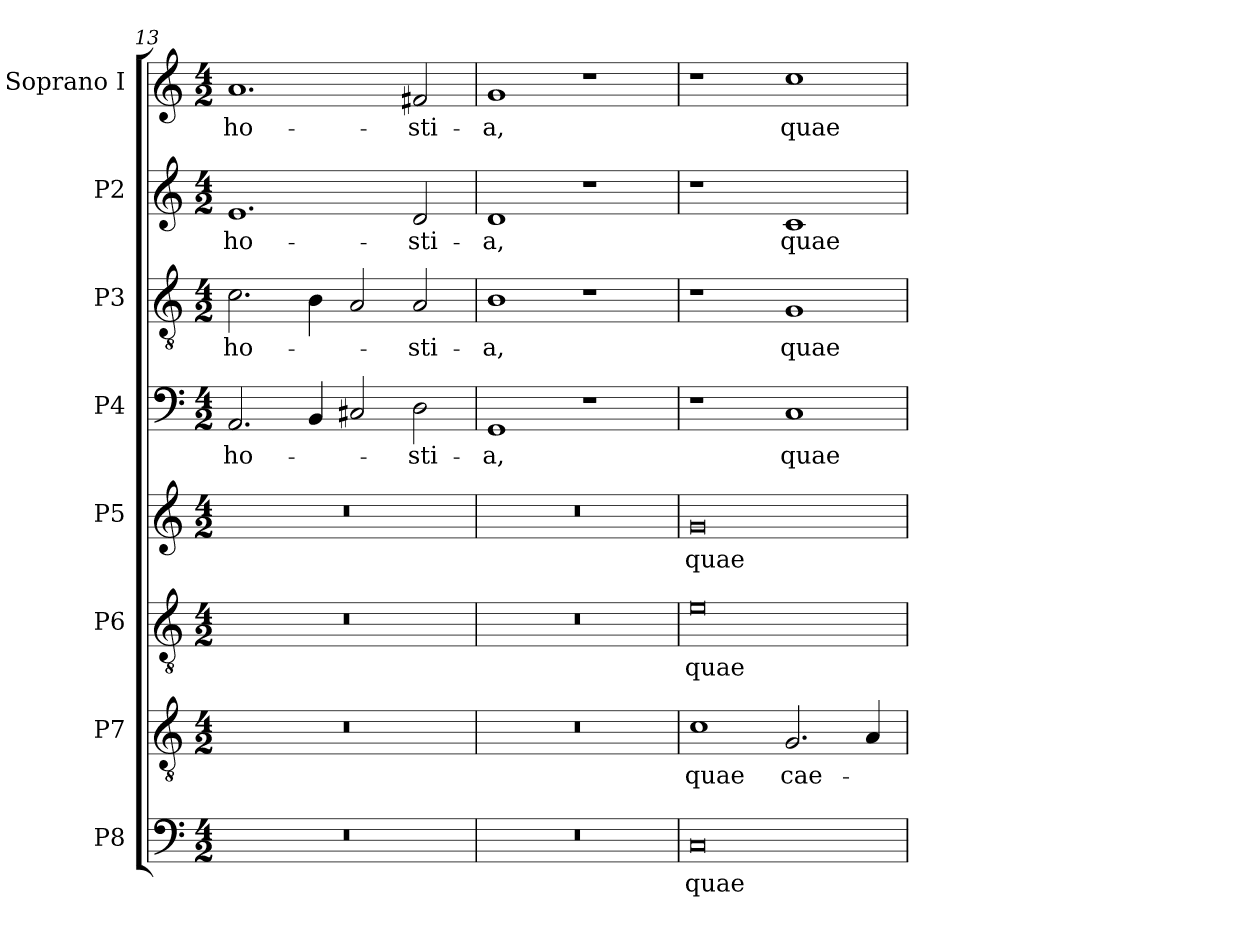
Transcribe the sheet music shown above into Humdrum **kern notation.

**kern	**text	**kern	**text	**kern	**text	**kern	**text	**kern	**text	**kern	**text	**kern	**text	**kern	**text
*part8	*part8	*part7	*part7	*part6	*part6	*part5	*part5	*part4	*part4	*part3	*part3	*part2	*part2	*part1	*part1
*staff8	*staff8	*staff7	*staff7	*staff6	*staff6	*staff5	*staff5	*staff4	*staff4	*staff3	*staff3	*staff2	*staff2	*staff1	*staff1
*I"P8	*	*I"P7	*	*I"P6	*	*I"P5	*	*I"P4	*	*I"P3	*	*I"P2	*	*I"Soprano I	*
*clefF4	*	*clefGv2	*	*clefGv2	*	*clefG2	*	*clefF4	*	*clefGv2	*	*clefG2	*	*clefG2	*
*k[]	*	*k[]	*	*k[]	*	*k[]	*	*k[]	*	*k[]	*	*k[]	*	*k[]	*
*C:	*	*C:	*	*C:	*	*C:	*	*C:	*	*C:	*	*C:	*	*C:	*
*M4/2	*	*M4/2	*	*M4/2	*	*M4/2	*	*M4/2	*	*M4/2	*	*M4/2	*	*M4/2	*
=13	=13	=13	=13	=13	=13	=13	=13	=13	=13	=13	=13	=13	=13	=13	=13
!LO:N:vis=1	!	!LO:N:vis=1	!	!LO:N:vis=1	!	!LO:N:vis=1	!	!	!	!	!	!	!	!	!
!	!	!	!	!	!	!	!	!	!LO:LY:b:color=#000000	!	!	!	!	!	!
!	!	!	!	!	!	!	!	!	!	!	!LO:LY:b:color=#000000	!	!	!	!
!	!	!	!	!	!	!	!	!	!	!	!	!	!LO:LY:b:color=#000000	!	!
!	!	!	!	!	!	!	!	!	!	!	!	!	!	!	!LO:LY:b:color=#000000
0r	.	0r	.	0r	.	0r	.	2.AAi/	ho-	2.ci\	ho-	1.ei	ho-	1.ai	ho-
.	.	.	.	.	.	.	.	4BBi/	.	4Bi\	.	.	.	.	.
.	.	.	.	.	.	.	.	2C#Xi/	.	2Ai/	.	.	.	.	.
!	!	!	!	!	!	!	!	!	!LO:LY:b:color=#000000	!	!	!	!	!	!
!	!	!	!	!	!	!	!	!	!	!	!LO:LY:b:color=#000000	!	!	!	!
!	!	!	!	!	!	!	!	!	!	!	!	!	!LO:LY:b:color=#000000	!	!
!	!	!	!	!	!	!	!	!	!	!	!	!	!	!	!LO:LY:b:color=#000000
.	.	.	.	.	.	.	.	2Di\	-sti-	2Ai/	-sti-	2di/	-sti-	2f#Xi/	-sti-
=14	=14	=14	=14	=14	=14	=14	=14	=14	=14	=14	=14	=14	=14	=14	=14
!LO:N:vis=1	!	!LO:N:vis=1	!	!LO:N:vis=1	!	!LO:N:vis=1	!	!	!	!	!	!	!	!	!
!	!	!	!	!	!	!	!	!	!LO:LY:b:color=#000000	!	!	!	!	!	!
!	!	!	!	!	!	!	!	!	!	!	!LO:LY:b:color=#000000	!	!	!	!
!	!	!	!	!	!	!	!	!	!	!	!	!	!LO:LY:b:color=#000000	!	!
!	!	!	!	!	!	!	!	!	!	!	!	!	!	!	!LO:LY:b:color=#000000
0r	.	0r	.	0r	.	0r	.	1GGi	-a,	1Bi	-a,	1di	-a,	1gi	-a,
.	.	.	.	.	.	.	.	1r	.	1r	.	1r	.	1r	.
!!LO:LB:g=z
=15	=15	=15	=15	=15	=15	=15	=15	=15	=15	=15	=15	=15	=15	=15	=15
!	!LO:LY:b:color=#000000	!	!	!	!	!	!	!	!	!	!	!	!	!	!
!	!	!	!LO:LY:b:color=#000000	!	!	!	!	!	!	!	!	!	!	!	!
!	!	!	!	!	!LO:LY:b:color=#000000	!	!	!	!	!	!	!	!	!	!
!	!	!	!	!	!	!	!LO:LY:b:color=#000000	!	!	!	!	!	!	!	!
0Ci	quae	1ci	quae	0ei	quae	0gi	quae	1r	.	1r	.	1r	.	1r	.
!	!	!	!LO:LY:b:color=#000000	!	!	!	!	!	!	!	!	!	!	!	!
!	!	!	!	!	!	!	!	!	!LO:LY:b:color=#000000	!	!	!	!	!	!
!	!	!	!	!	!	!	!	!	!	!	!LO:LY:b:color=#000000	!	!	!	!
!	!	!	!	!	!	!	!	!	!	!	!	!	!LO:LY:b:color=#000000	!	!
!	!	!	!	!	!	!	!	!	!	!	!	!	!	!	!LO:LY:b:color=#000000
.	.	2.Gi/	cae-	.	.	.	.	1Ci	quae	1Gi	quae	1ci	quae	1cci	quae
.	.	4Ai/	.	.	.	.	.	.	.	.	.	.	.	.	.
=	=	=	=	=	=	=	=	=	=	=	=	=	=	=	=
*-	*-	*-	*-	*-	*-	*-	*-	*-	*-	*-	*-	*-	*-	*-	*-
